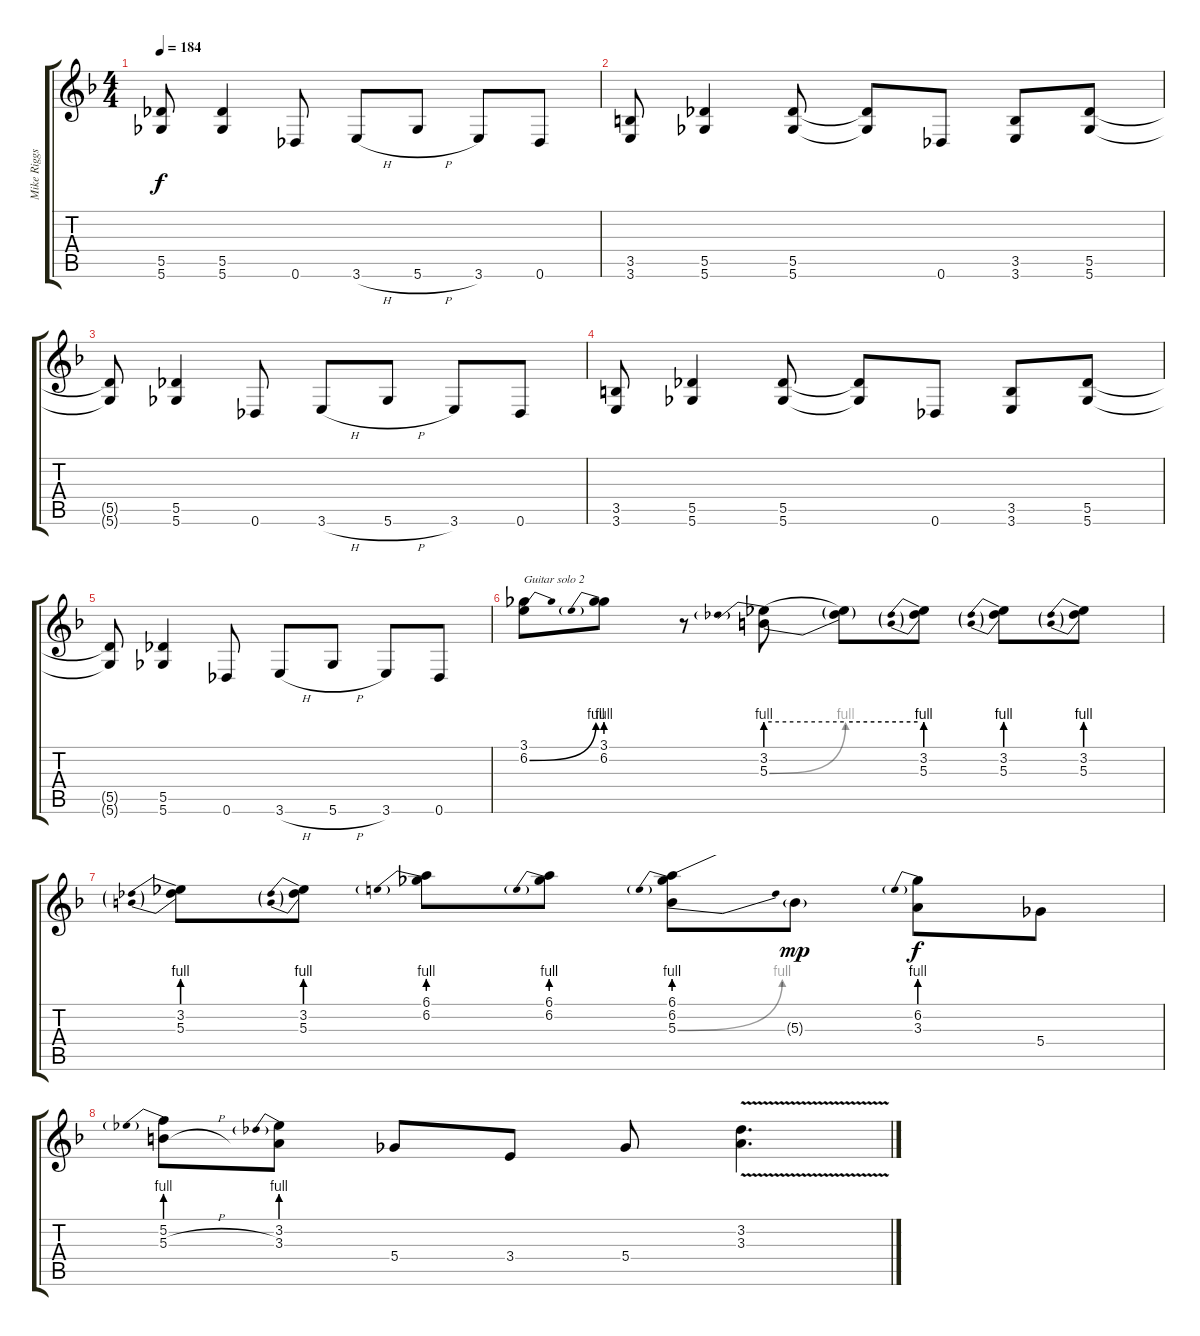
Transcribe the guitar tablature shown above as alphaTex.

\track ("Mike Riggs" "Mike Riggs") {mute instrument distortionguitar}
\staff {score tabs}
\tuning (Eb4 Bb3 Gb3 Db3 Ab2 Db2) {hide}
\ts (4 4)
\tempo 184
\clef g2
\ks f
(5.5{t} 5.6{t}).8{dy f} (5.5 5.6).4 0.6.8 3.6{h}.8 5.6{h}.8 3.6.8 0.6.8 |
(3.5 3.6).8 (5.5 5.6).4 (5.5 5.6).8 (5.5{t} 5.6{t}).8 0.6.8 (3.5 3.6).8 (5.5 5.6).8 |
(5.5{t} 5.6{t}).8 (5.5 5.6).4 0.6.8 3.6{h}.8 5.6{h}.8 3.6.8 0.6.8 |
(3.5 3.6).8 (5.5 5.6).4 (5.5 5.6).8 (5.5{t} 5.6{t}).8 0.6.8 (3.5 3.6).8 (5.5 5.6).8 |
(5.5{t} 5.6{t}).8 (5.5 5.6).4 0.6.8 3.6{h}.8 5.6{h}.8 3.6.8 0.6.8 |
(3.1 6.2{be (bend 0 0 60 4)}).8{txt "Guitar solo 2"} (3.1 6.2{be (prebend 0 4 60 4)}).8 r.8 (3.2{be (prebend 0 4 60 4)} 5.3{be (bend 0 0 60 4)}).8 (3.2{be (hold 0 4 60 4) t} 5.3{be (hold 0 4 60 4) t}).8 (3.2{be (prebend 0 4 60 4)} 5.3{be (prebend 0 4 60 4)}).8 (3.2{be (prebend 0 4 60 4)} 5.3{be (prebend 0 4 60 4)}).8 (3.2{be (prebend 0 4 60 4)} 5.3{be (prebend 0 4 60 4)}).8 |
(3.2{be (prebend 0 4 60 4)} 5.3{be (prebend 0 4 60 4)}).8 (3.2{be (prebend 0 4 60 4)} 5.3{be (prebend 0 4 60 4)}).8 (6.1 6.2{be (prebend 0 4 60 4)}).8 (6.1 6.2{be (prebend 0 4 60 4)}).8 (6.1 6.2{be (prebend 0 4 60 4)} 5.3{be (bend 0 0 60 4)}).8 5.3{g}.8{dy mp} (6.2{be (prebend 0 4 60 4)} 3.3).8{dy f} 5.4.8 |
(5.2{be (prebend 0 4 60 4)} 5.3{h}).8 (3.2{be (prebend 0 4 60 4)} 3.3).8 5.4.8 3.4.8 5.4.8 (3.2{v} 3.3{v}).4{d}
